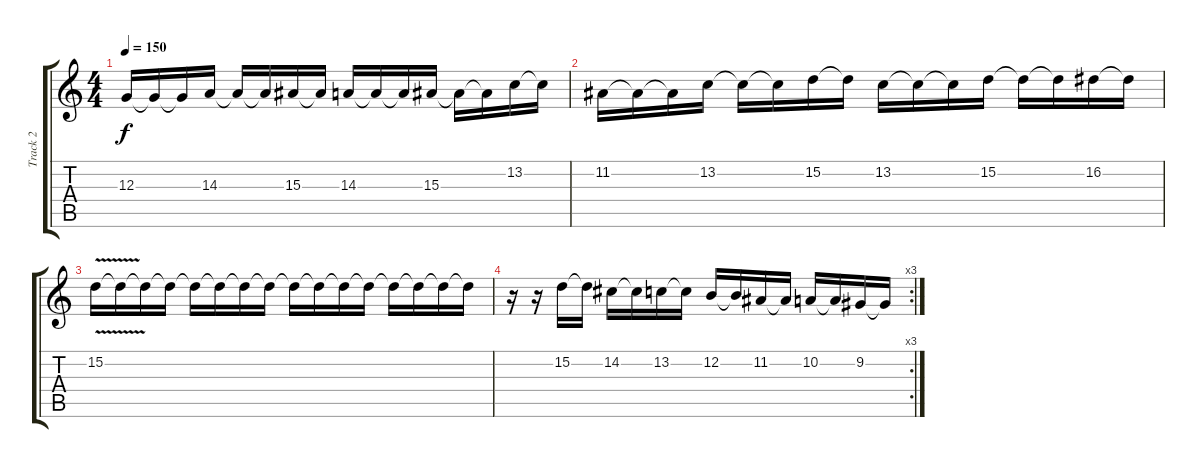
\track ("Track 2" "Track 2") {instrument lead5charang}
\staff {score tabs}
\tuning (E4 B3 G3 D3 A2 E2) {hide}
\ts (4 4)
\tempo 150
\clef g2
\ks c
12.3.16{dy f} 12.3{t}.16 12.3{t}.16 14.3.16 14.3{t}.16 14.3{t}.16 15.3.16 15.3{t}.16 14.3.16 14.3{t}.16 14.3{t}.16 15.3.16 15.3{t}.16 15.3{t}.16 13.2.16 13.2{t}.16 |
11.2.16 11.2{t}.16 11.2{t}.16 13.2.16 13.2{t}.16 13.2{t}.16 15.2.16 15.2{t}.16 13.2.16 13.2{t}.16 13.2{t}.16 15.2.16 15.2{t}.16 15.2{t}.16 16.2.16 16.2{t}.16 |
15.2{v}.16 15.2{t}.16 15.2{t}.16 15.2{t}.16 15.2{t}.16 15.2{t}.16 15.2{t}.16 15.2{t}.16 15.2{t}.16 15.2{t}.16 15.2{t}.16 15.2{t}.16 15.2{t}.16 15.2{t}.16 15.2{t}.16 15.2{t}.16 |
\rc 3
r.16 r.16 15.2.16 15.2{t}.16 14.2.16 14.2{t}.16 13.2.16 13.2{t}.16 12.2.16 12.2{t}.16 11.2.16 11.2{t}.16 10.2.16 10.2{t}.16 9.2.16 9.2{t}.16
